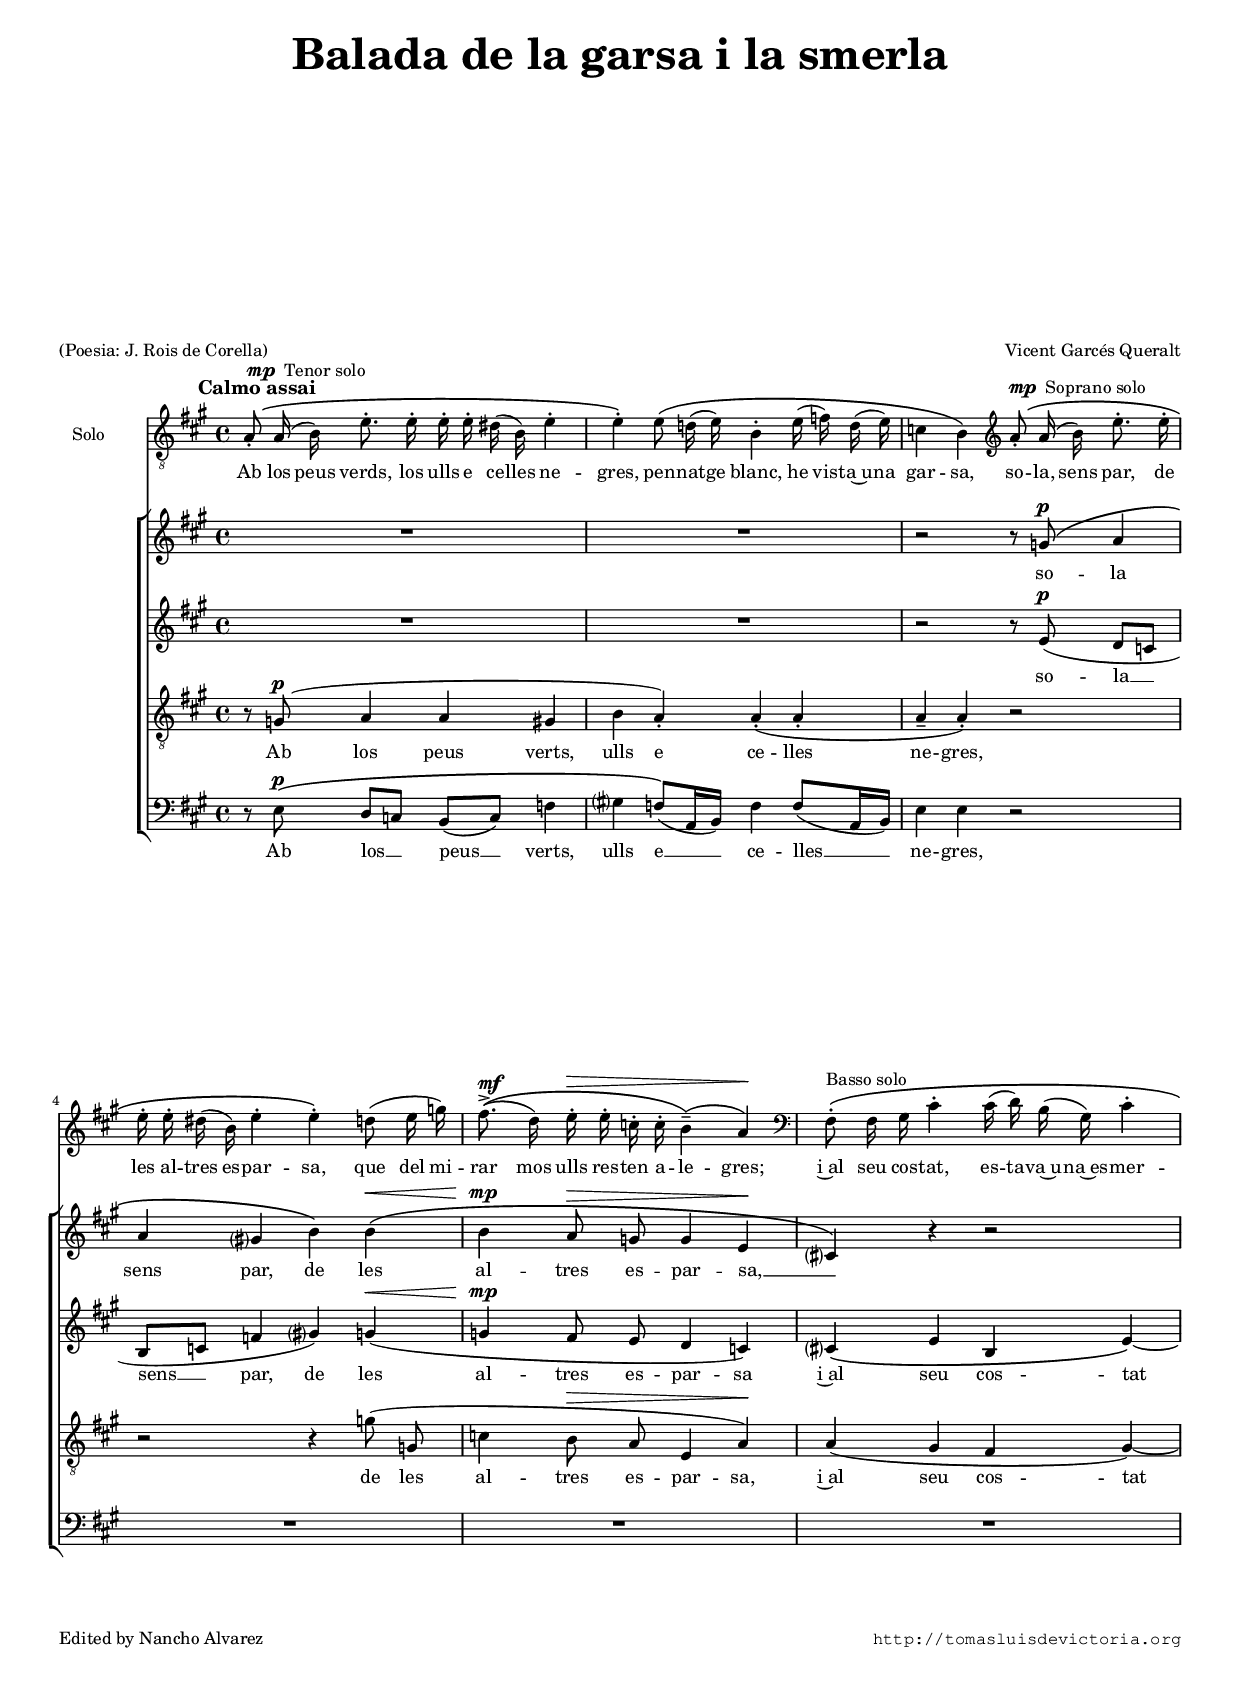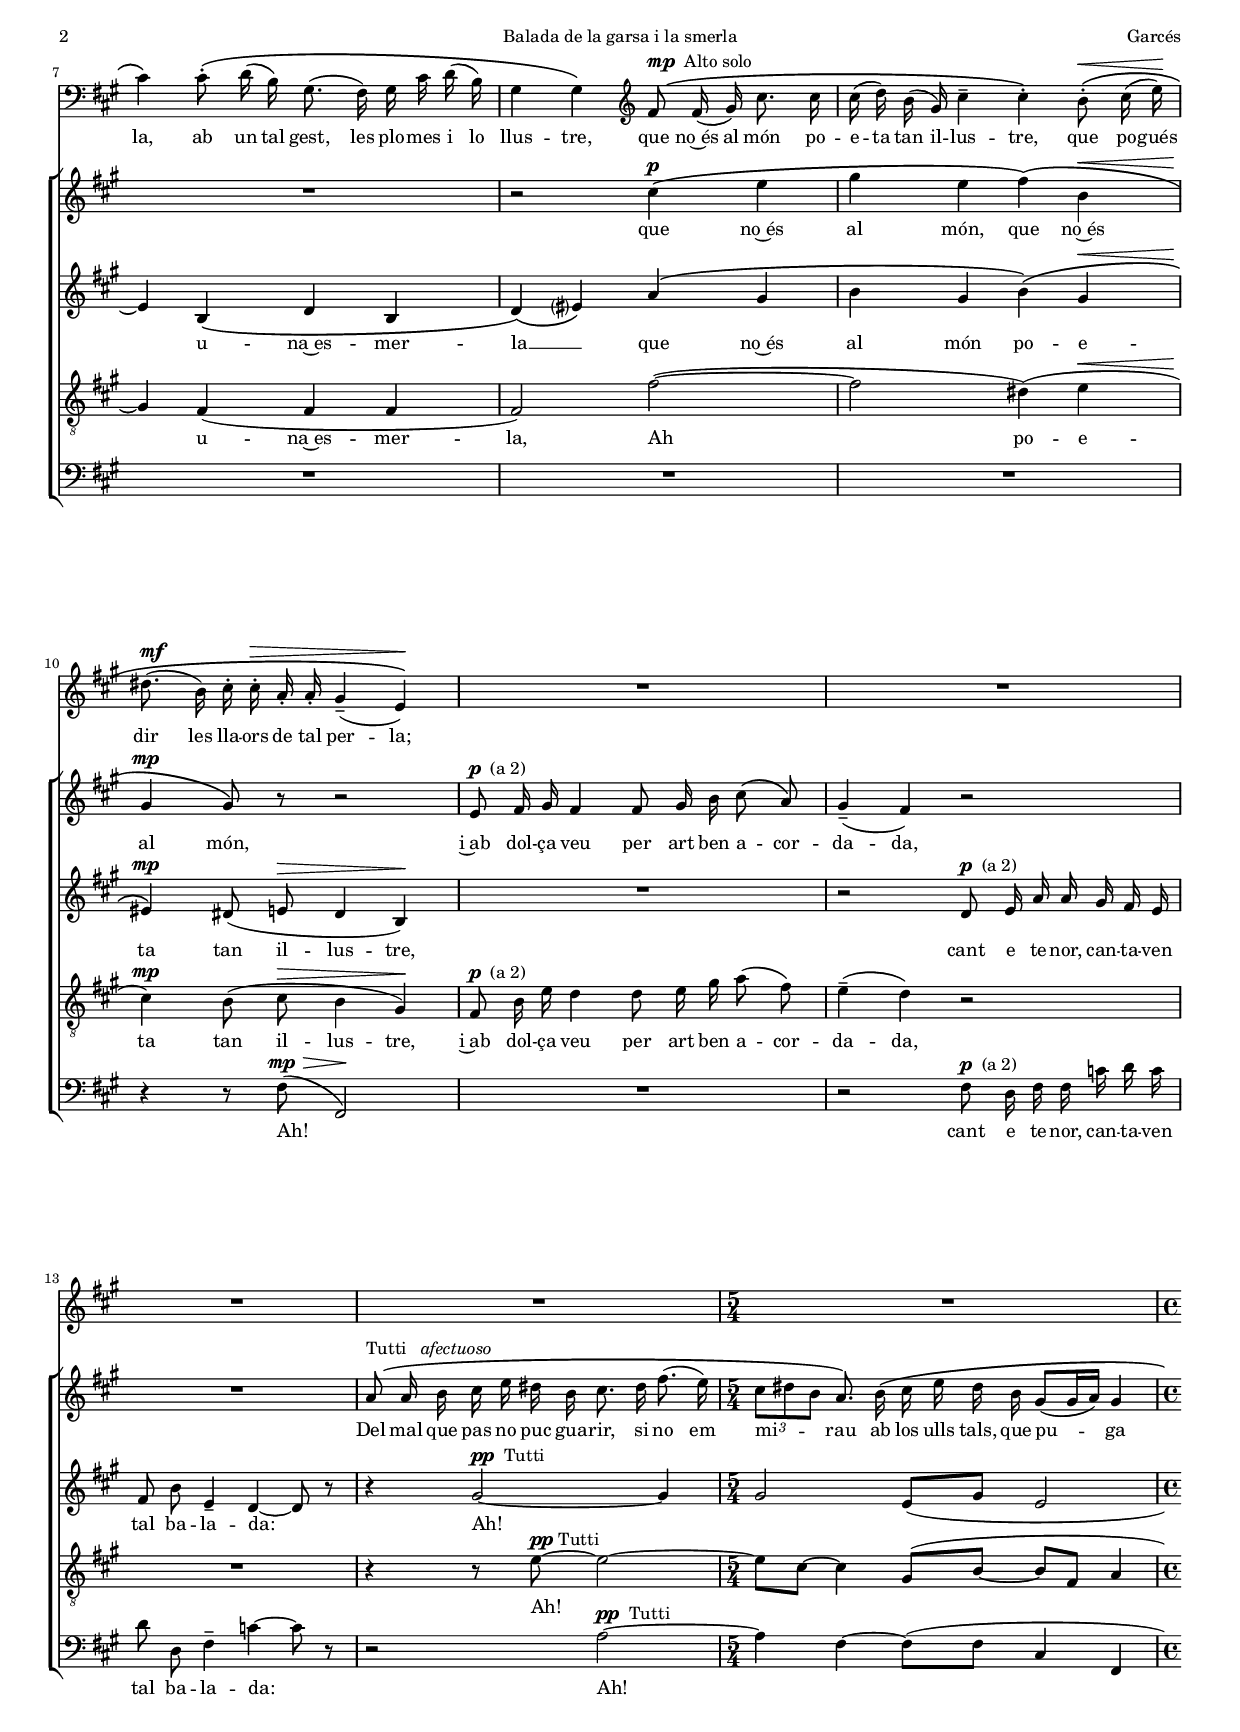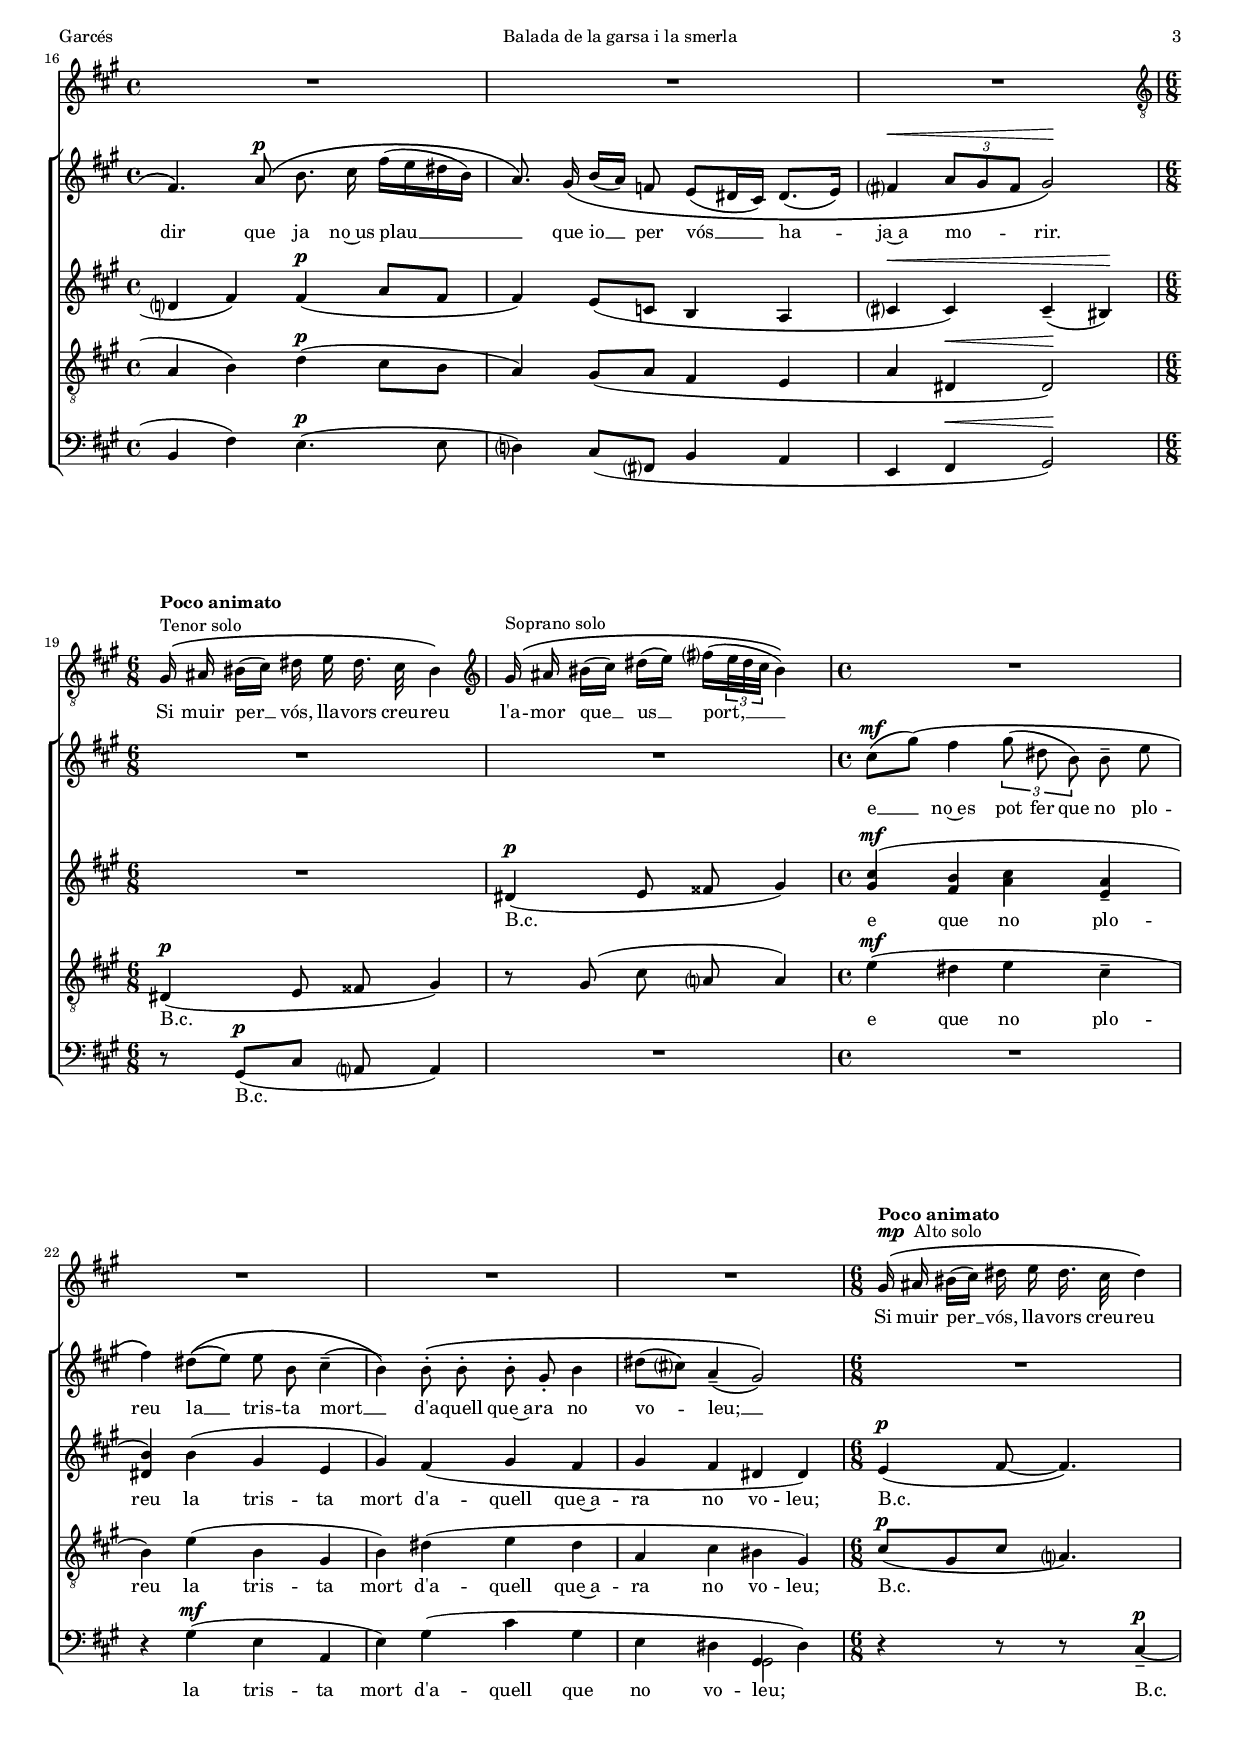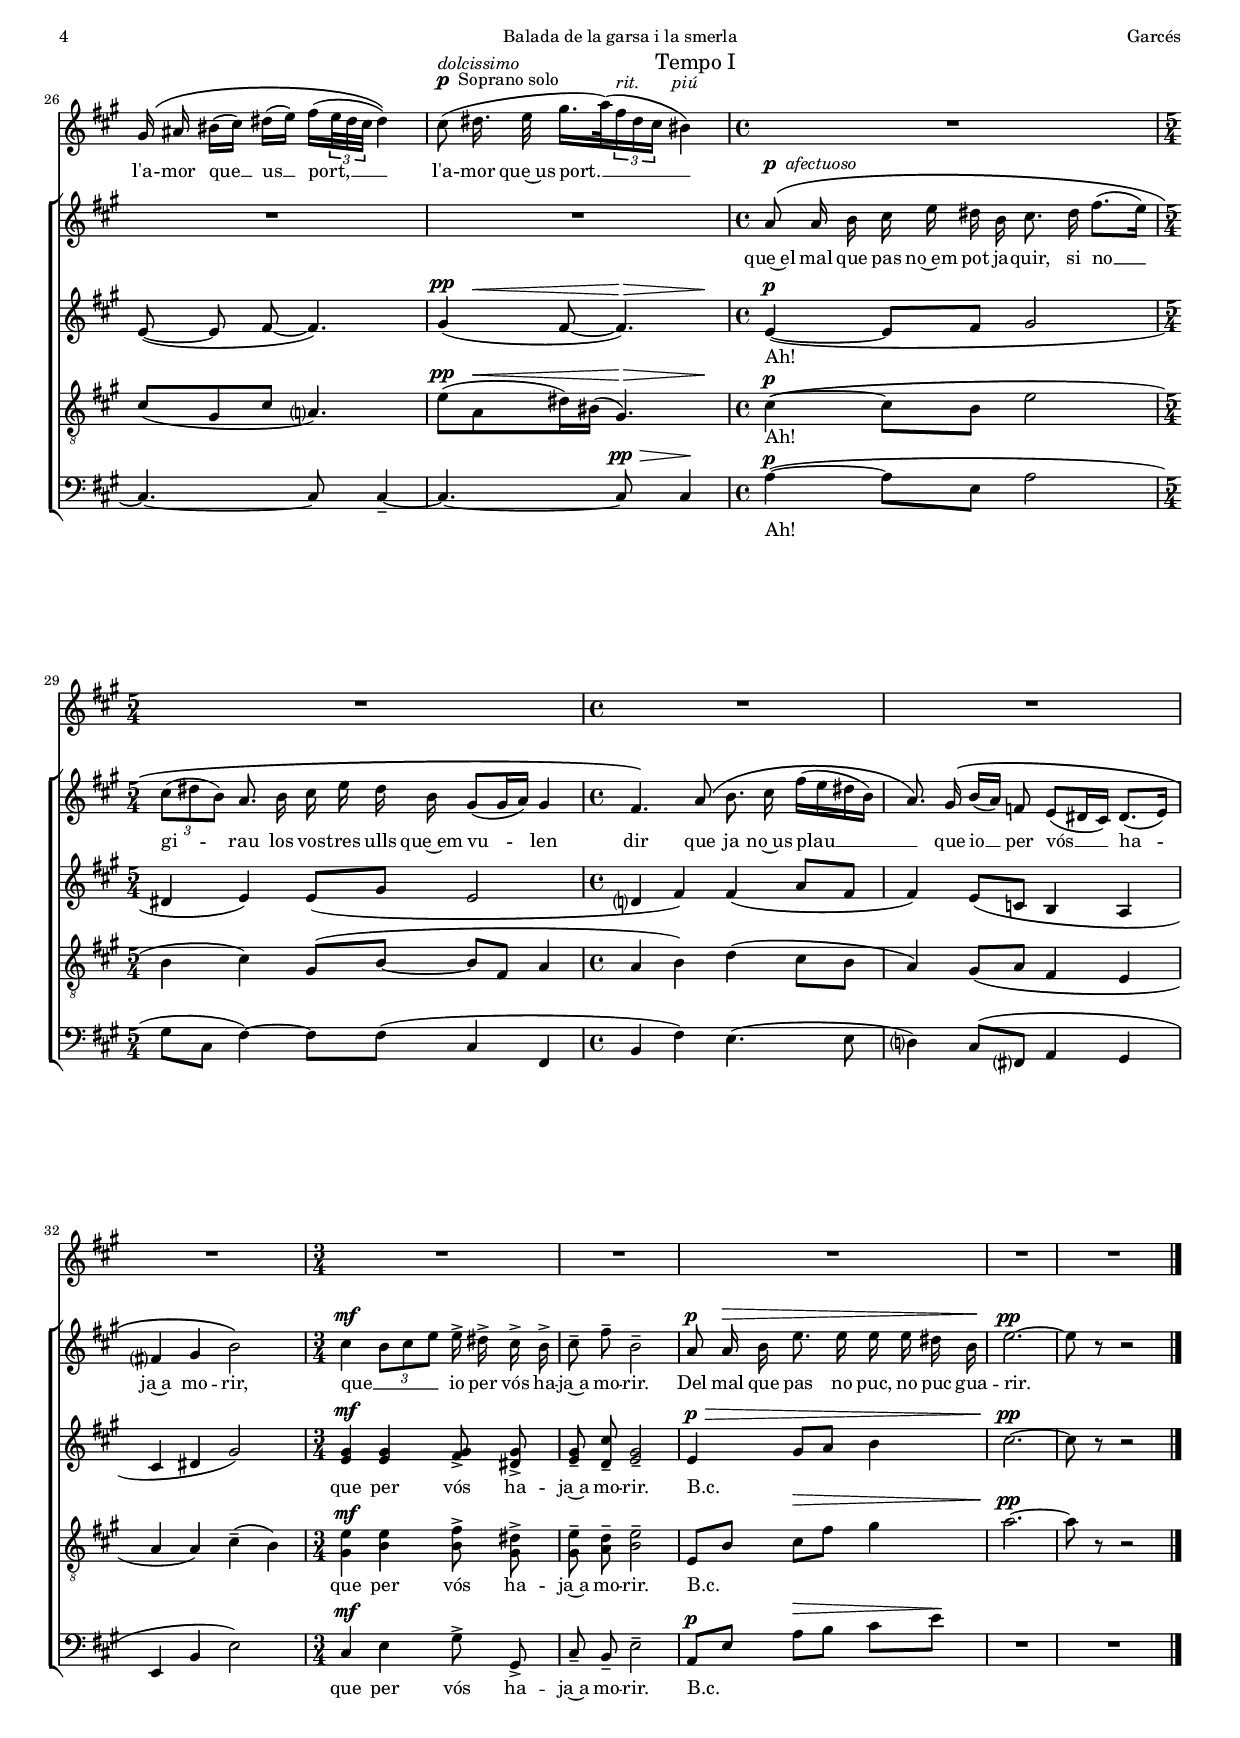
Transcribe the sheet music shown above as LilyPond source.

\version "2.11.38"
#(set-global-staff-size 15)
#(set-default-paper-size "a4")

phrasingSlurDashed = {
  \override PhrasingSlur #'dash-period = #2.0
  \override PhrasingSlur #'dash-fraction = #0.3
}
phrasingSlurSolid = {
  \revert PhrasingSlur #'dash-period
  \revert PhrasingSlur #'dash-fraction
}

slurDashed = {
  \override Slur #'dash-period = #2.0
  \override Slur #'dash-fraction = #0.3
}


\header{
	title=\markup{\column{ " " " " " " \bigger \bigger \bigger \bigger "Balada de la garsa i la smerla" " " " " " " " " " " " " " " " "  }}
poet="(Poesia: J. Rois de Corella)"
composer="Vicent Garcés Queralt"
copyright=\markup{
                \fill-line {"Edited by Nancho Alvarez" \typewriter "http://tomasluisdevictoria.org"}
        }

}

solistas=\relative c'{
\time 4/4 \key a \major \clef "G_8"
\autoBeamOff
\set melismaBusyProperties = #'()
\dynamicUp
\set Staff.instrumentName ="Solo "
\once \override TextScript #'X-offset = #-6
\once \override TextScript #'padding = #3
s4*0^\markup{\bold \bigger "Calmo assai"}
a8-.^\markup{"          " \dynamic "mp" " Tenor solo"}\( a16( b) e8.-. e16-. e-. e-. dis( b) e4-. |
 e-.\) e8\( d!16( e) b4-. e16( f) d( e) |
 c4 b\) \clef "treble" a'8-.^\markup {\dynamic "mp" " Soprano solo"}\( a16( b) e8.-. e16-. e-. e-. dis( b) e4-. e-.\) d8( e16 g) |
%5
 fis8.->^\markup{\dynamic "mf"}(\( d16) e-.\> e-. c-. c-. b4--(\) a\!) |
 \clef "bass" fis,8-.\(^"Basso solo" fis16 gis cis4-. cis16( d) b( gis) cis4-. |
\phrasingSlurDashed
 cis\) cis8-.\( d16( b) gis8.( fis16) gis cis d(  b) |
\phrasingSlurSolid
 gis4 gis\) \clef "treble" fis'8^\markup{\dynamic "mp" " Alto solo"}\( fis16( gis) cis8. cis16 |
 cis( d) b( gis) cis4-- cis-.\) b8-.\(\< cis16( e)\! |
%10
 dis8.^\markup{\dynamic "mf"}( b16) cis-. cis-.\> a-. a-. gis4--( e)\!\) | 
 R1
 R 
 R
 R
%15
 \time 5/4 R1*5/4
 \time 4/4 R1
 R
 R
 \time 6/8 \clef "G_8" gis,16\(^\markup \column {\bold "Poco animato" "Tenor solo" } ais bis([ cis]) dis e dis16. cis32 bis4\)
%20
 \clef "treble" gis'16\(^"Soprano solo" ais bis[( cis]) dis[( e]) fis?[( \times 2/3{e32 dis cis]} bis4)\)
 \time 4/4 R1*4
%25
 \time 6/8 gis16\(^\markup{\dynamic "mp" " Alto solo"}^\markup{\bold "Poco animato"} ais bis([ cis]) dis e dis16. cis32 dis4\) |
 gis,16\( ais bis[( cis)] dis([ e]) fis[( \times 2/3{e32 dis cis]} dis4)\) |
 cis8(^\markup{\dynamic "p" " Soprano solo"}^\markup{\italic "dolcissimo"} dis16. e32 gis16.[ a32)( \times 2/3{fis16^\markup{\italic "rit.       piú"} dis cis]} bis4) |
 \override Score.RehearsalMark #'break-align-symbols = #'(time-signature)
\time 4/4 \mark "      Tempo I" R1 |
 \time 5/4 R1*5/4*1 |
%30
 \time 4/4 R1*3 |
 \time 3/4 R1*3/4*5 \bar "|."

}

textosolistas=\lyricmode{
Ab los peus verds, los ulls e ce -- lles ne -- gres,
pen -- nat -- ge blanc, he vis -- ta~u -- na gar -- sa,
so -- la, sens par, de les al -- tres es -- par -- sa,
que del mi -- rar mos ulls res -- ten a -- le -- gres;
i~al seu cos -- tat, es -- ta -- va~u -- na~es -- mer -- la,
ab un tal gest, les plo -- mes i lo llus -- tre,
que no~és al món po -- e -- ta tan il -- lus -- tre,
que po -- gués dir les lla -- ors de tal per -- la;
Si muir per __ _ vós, lla -- vors creu -- reu
l'a -- mor que __ _ us __ _ port, __ _ _ _ _  
Si muir per __ _ vós, lla -- vors creu -- reu
l'a -- mor que __ _ us __ _ port, __ _ _ _ _ 
l'a -- mor que~us port. __ _ _ _ _ _ 
}

soprano=\relative g'{
\time 4/4 \key a \major \clef "G"
\autoBeamOff
\set melismaBusyProperties = #'()
\dynamicUp
R1*2
r2 r8 g8^\p\( a4 |
a gis? b\) b\(\< |
b\!^\mp a8\> g g4 e\! |
cis?\) r4 r2 |
R1
r2
cis'4^\p\( e
\phrasingSlurDashed
gis e fis\)\( b,\< 
gis\!^\mp gis8\) r8 r2
\phrasingSlurSolid
%11
e8^\markup{\dynamic "p" " (a 2)"} fis16 gis fis4 fis8 gis16 b cis8\( a\)
gis4--( fis) r2
R1
%14
a8^\markup{"Tutti " \italic " afectuoso"}\( a16 b cis e dis b cis8. dis16 fis8.( e16)
\times 2/3 {cis8[ dis b]} a8.\) b16\( cis e dis b gis8[( gis16 a)] gis4
fis4.\) a8^\p\( b8. cis16 fis([ e dis b)] a8.\)
gis16\( b[( a]) f8 e([ dis16 cis)] dis8.[( e16])
fis?4\< \times 2/3{ a8[ gis fis]} gis2\!\)
R1*6/8
R1*6/8
%21
cis8[(^\mf gis')]\( fis4 \times 2/3{gis8( dis b)} b8-- e
fis4\) dis8([\( e)] e b cis4--( b)\)
b8-.\( b-. b-. gis-. b4 
dis8([ cis?)] a4(-- gis2)\)
R1*6/8*3
a8\(^\markup{\dynamic "p" \italic " afectuoso"} a16 b cis e dis b cis8. dis16 fis8.([ e16)]
\times 2/3{cis8[( dis b)]} a8. b16\( cis e dis b gis8[( gis16 a]) gis4
fis4.\) a8\( b8. cis16 fis([ e dis b)]
a8.\) gis16\( b([ a)] f8 e[( dis16 cis)] dis8.([ e16)] 
fis?4 gis b2\)
%33
cis4^\mf \times 2/3{b8[ cis e]} e16-> dis-> cis-> b->
cis8-- fis-- b,2--
a8^\p a16\> b e8. e16 e e dis b\!
e2.^\pp ~ e8 r8 r2
}

textosoprano=\lyricmode{
so -- la sens par, de les al -- tres es -- par -- sa, __ _
que no~és al món,
que no~és al món, 
i~ab dol -- ça veu per art ben a -- cor -- da -- da,
Del mal que pas no puc gua -- rir,
si no em mi -- _ _ rau ab los ulls tals,
que pu -- _ _ ga dir
que ja no~us plau __ _ _ _ _ 
que io __ _ per vós __ _ _ ha -- _ ja~a mo -- _ _ rir.
e __ _ no~es pot fer que no plo -- reu
la __ _  tris -- ta mort __ _ d'a -- quell que~a -- ra no vo -- _ leu; __ _ 
que~el mal que pas no~em pot ja -- quir,
si no __ _ gi -- _ _ rau
los vos -- tres ulls que~em vu -- _ _ len dir
que ja no~us plau __ _ _ _ _ 
que io __ _ per vós __ _ _ ha -- _ ja~a mo -- rir,
que __ _ _ _ 
io per vós ha -- ja~a mo -- rir.
Del mal que pas no puc,
no puc gua -- rir. _ 
}

alto=\relative e'{
\time 4/4 \key a \major \clef "G"
\autoBeamOff
\set melismaBusyProperties = #'()
\dynamicUp
\set hairpinToBarline=##t
R1*2 |
r2 r8 e^\p( d[ c]
b[ c] f4 gis?) g\<( 
g^\mp fis8 e d4 c)
\phrasingSlurDashed
cis?4\( e b e\) ~
\phrasingSlurSolid
e b\( d b
\phrasingSlurDashed 
d\)\(eis?\)
\phrasingSlurSolid
a\( gis b \phrasingSlurDashed gis b\)\( gis\<
eis\)^\mp dis8( e\> dis4 b)\!
R1
r2
d8^\markup{\dynamic "p" " (a 2)"} e16 a a gis fis e
fis8 b e,4-- d ~ d8 r8
%14
r4 gis2^\markup{\dynamic "pp" " Tutti"} ~ gis4
gis2 e8([ gis] e2
d?4 fis) fis^\p(a8[ fis] 
fis4) e8[( c] b4 a
cis?\< cis) cis(-- bis\!)
R1*6/8
dis4^\p( e8 fisis gis4)
<cis gis>(^\mf <b fis> <cis a> <a e--> 
<b dis,>) b( gis e
gis) fis( gis fis 
gis fis dis dis)
e^\p( fis8 ~ fis4.)
e8( ~ e8 fis ~ fis4.)
<<{gis4^\pp( fis8 ~ fis4.)} {s8 s\< s s\!\> s s\!}>>
e4^\p( ~ e8[ fis] gis2
dis4 e) e8([ gis] e2
%30
d?4 fis) fis( a8[ fis]
fis4) e8([ c] b4 a cis dis gis2)
%33
<gis e>4^\mf <gis e> <gis fis>8-> <gis dis>->
<gis e>-- <cis d,>-- <gis e>2--
e4^\p\> gis8[ a] b4
cis2.\!^\pp ~ cis8 r8 r2
}
textoalto=\lyricmode{
so -- la __ _ sens __ _ par, de les 
al -- tres es -- par -- sa
i~al seu cos -- tat _
u -- na~es -- mer -- la __ _
que no~és al món
po -- e -- ta 
tan il -- lus -- tre,
cant e te -- nor,
can -- ta -- ven tal ba -- la -- da: _
Ah! _ _ _ _ _ _ _ _ _ _ _ _ _ _ _ _ _ _ _ 
B.c. _ _ _ 
e que no plo -- reu 
la tris -- ta mort
d'a -- quell que~a -- ra no vo -- leu;
B.c. _ _ _ _ _ _ _ _ _ 
Ah! _ _ _ _ _ _ _ _ _ _ _ _ _ _ _ _ _ _ _ _ _ 
que per vós ha -- ja~a mo -- rir.
B.c. _ _ _ _ _ 
}

tenor=\relative g{
\clef "G_8" 
\time 4/4 \key a \major
\autoBeamOff
\set melismaBusyProperties = #'()
\dynamicUp
r8 g8^\p( a4 a gis  |
b a-.) a-.( a-. |
a-- a-.) r2 |
r2 r4 g'8( g,
%5
c4 b8\> a e4 a\!)
\slurDashed
a( gis fis gis) ~
gis fis( fis fis 
fis2)
\slurSolid
fis'( ~
fis \slurDashed dis4)( e\<
cis)^\mp\!
\slurSolid
b8( cis\> b4 gis\!)
%11
fis8^\markup{\dynamic "p" " (a 2)"} b16 e d4 d8 e16 gis a8( fis)
e4(-- d) r2
R1
%14
r4 r8 e8^\markup{\dynamic "pp" "Tutti"} ~ e2 ~
e8[ cis] ~ cis4 gis8[( b] ~ b[ fis] a4
a b) d^\p( cis8[ b]
a4) gis8[( a] fis4 e
a dis,\< dis2\!)
dis4^\p( e8 fisis gis4)
%20
r8 gis( cis a? a4)
e'^\mf( dis e cis--
b) e( b gis
b) dis( e dis 
a cis bis gis)
cis8([^\p gis cis] a?4.)
cis8([ gis cis] a?4.)
<<{e'8[^\pp( a, dis16) bis(] gis4.)}{s8 s\< s s\!\> s s\!}>>
cis4^\p( ~ cis8[ b] e2
b4 cis) gis8[( b] ~ b[ fis] a4
%30
a b) d( cis8[ b]
a4) gis8[( a] fis4 e 
a4 a) cis--( b)
<e gis,>^\mf <e b> <fis b,>8-> <dis gis,>->
%34
<e-- gis,> <d-- a> <e-- b>2
e,8[ b'] cis[\> fis] gis4
a2.\!^\pp ~ a8 r8 r2
}

textotenor=\lyricmode{
Ab los peus verts,
ulls e ce -- lles ne -- gres,
de les al -- tres es -- par -- sa,
i~al seu cos -- tat _
u -- na~es -- mer -- la,
Ah _
po -- e -- ta tan il -- lus -- tre,
i~ab dol -- ça veu per art ben a -- cor -- da -- da,
Ah! _ _ _ _ _ _ _ _ _ _ _ _ _ _ _ _ _ _ _ _ _ _ 
B.c. _ _ _ _ _ _ _ 
e que no plo -- reu
la tris -- ta mort
d'a -- quell que~a -- ra no vo -- leu;
B.c. _ _ _ _ _ _ _ _ _ _ _ _ 
Ah! _ _ _ _ _ _ _ _ _ _ _ _ _ _ _ _ _ _ _ _ _ _ _ _ 
que per vós ha -- ja~a mo -- rir.
B.c. _ _ _ _ _ _ 
}
bajo=\relative e{
\clef "bass" 
\time 4/4 \key a \major
\autoBeamOff
\set melismaBusyProperties = #'()
\dynamicUp
r8 e8^\p\( d[ c] b[( c]) f4
gis?4 f8\)[( a,16 b]) f'4 f8[( a,16 b]) |
e4 e r2 |
R1*6 |
%10
r4 r8 fis^\mp\>( fis,2)\!
R1|
r2
fis'8^\markup{\dynamic "p" " (a 2)"} d16 fis fis c' d c |
d8 d, fis4-- c' ~ c8 r
%14
r2
a2^\markup {\dynamic "pp" " Tutti"} ~ 
a4 fis ~ fis8([ fis] cis4 fis, |
b fis') e4.(^\p e8 |
d?4) cis8([ fis,?] b4 a |
e fis\< gis2\!) |
r8 gis8[(^\p cis] a? a4) |
R1*6/8 |
R1
%22
r4 gis'^\mf( e a,
e') gis( cis gis
e dis <<{gis, dis')} \new Voice {\voiceTwo gis,2}>>
r4 r8 r8 cis4^\p-- ~
cis4. ~ cis8 cis4-- ~ |
cis4. ~ cis8^\pp\> cis4\!
%28
a'4^\p( ~ a8[ e] a2 | 
gis8[ cis,] fis4) ~ fis8[ fis]( cis4 fis, |
b fis') e4.( e8
d?4) cis8[( fis,?] a4 gis 
e b' e2)
cis4^\mf e gis8-> gis,->
cis8-- b-- e2-- |
a,8[^\p e'] a[\> b] cis[ e]\! |
R1*3/4*2
}

textobajo=\lyricmode{
Ab los __ _ peus __ _ verts,
ulls e __ _ _ ce -- lles __ _ _ ne -- gres,
Ah! _
cant e te -- nor,
can -- ta -- ven tal ba -- la -- da: _
Ah! _ _ _ _ _ _ _ _ _ _ _ _ _ _ _ _ _ _ 
B.c. _ _ _ 
la tris -- ta mort d'a -- quell que no vo -- leu; _
B.c. _ _ _ _ _ _ 
Ah! _ _ _ _ _ _ _ _ _ _ _ _ _ _ _ _ _ _ _ _ _ _ 
que per vós ha -- ja~a mo -- rir.
B.c. _ _ _ _ _  
}


\score{
<<
\new Voice="solistas" \solistas
\new Lyrics \lyricsto "solistas" {\textosolistas }

\new ChoirStaff <<
 \new Voice="soprano" \soprano
 \new Lyrics \lyricsto "soprano" {\textosoprano }
 \new Voice="alto" \alto
 \new Lyrics \lyricsto "alto" {\textoalto }
 \new Voice="tenor" \tenor
 \new Lyrics \lyricsto "tenor" {\textotenor }
 \new Voice="bajo" \bajo
 \new Lyrics \lyricsto "bajo" {\textobajo }

>>
>>

\layout {
%  \context { \RemoveEmptyStaffContext }
\context { \Lyrics  \override VerticalAxisGroup #'minimum-Y-extent = #'(0 . 0) }
}

%\midi{ }



}

\paper{
        evenHeaderMarkup=\markup  \fill-line { \fromproperty #'page:page-number-string "Balada de la garsa i la smerla" "Garcés" }
        oddHeaderMarkup= \markup  \fill-line { \on-the-fly #not-first-page "Garcés" \on-the-fly #not-first-page "Balada de la garsa i la smerla" \on-the-fly #not-first-page \fromproperty #'page:page-number-string }
        system-count=11
        %line-width=19.0\cm
        ragged-last-bottom = ##f
        %indent=3.3\cm
        between-system-padding = 0
        foot-separation=7\mm
        head-separation=3\mm
}



